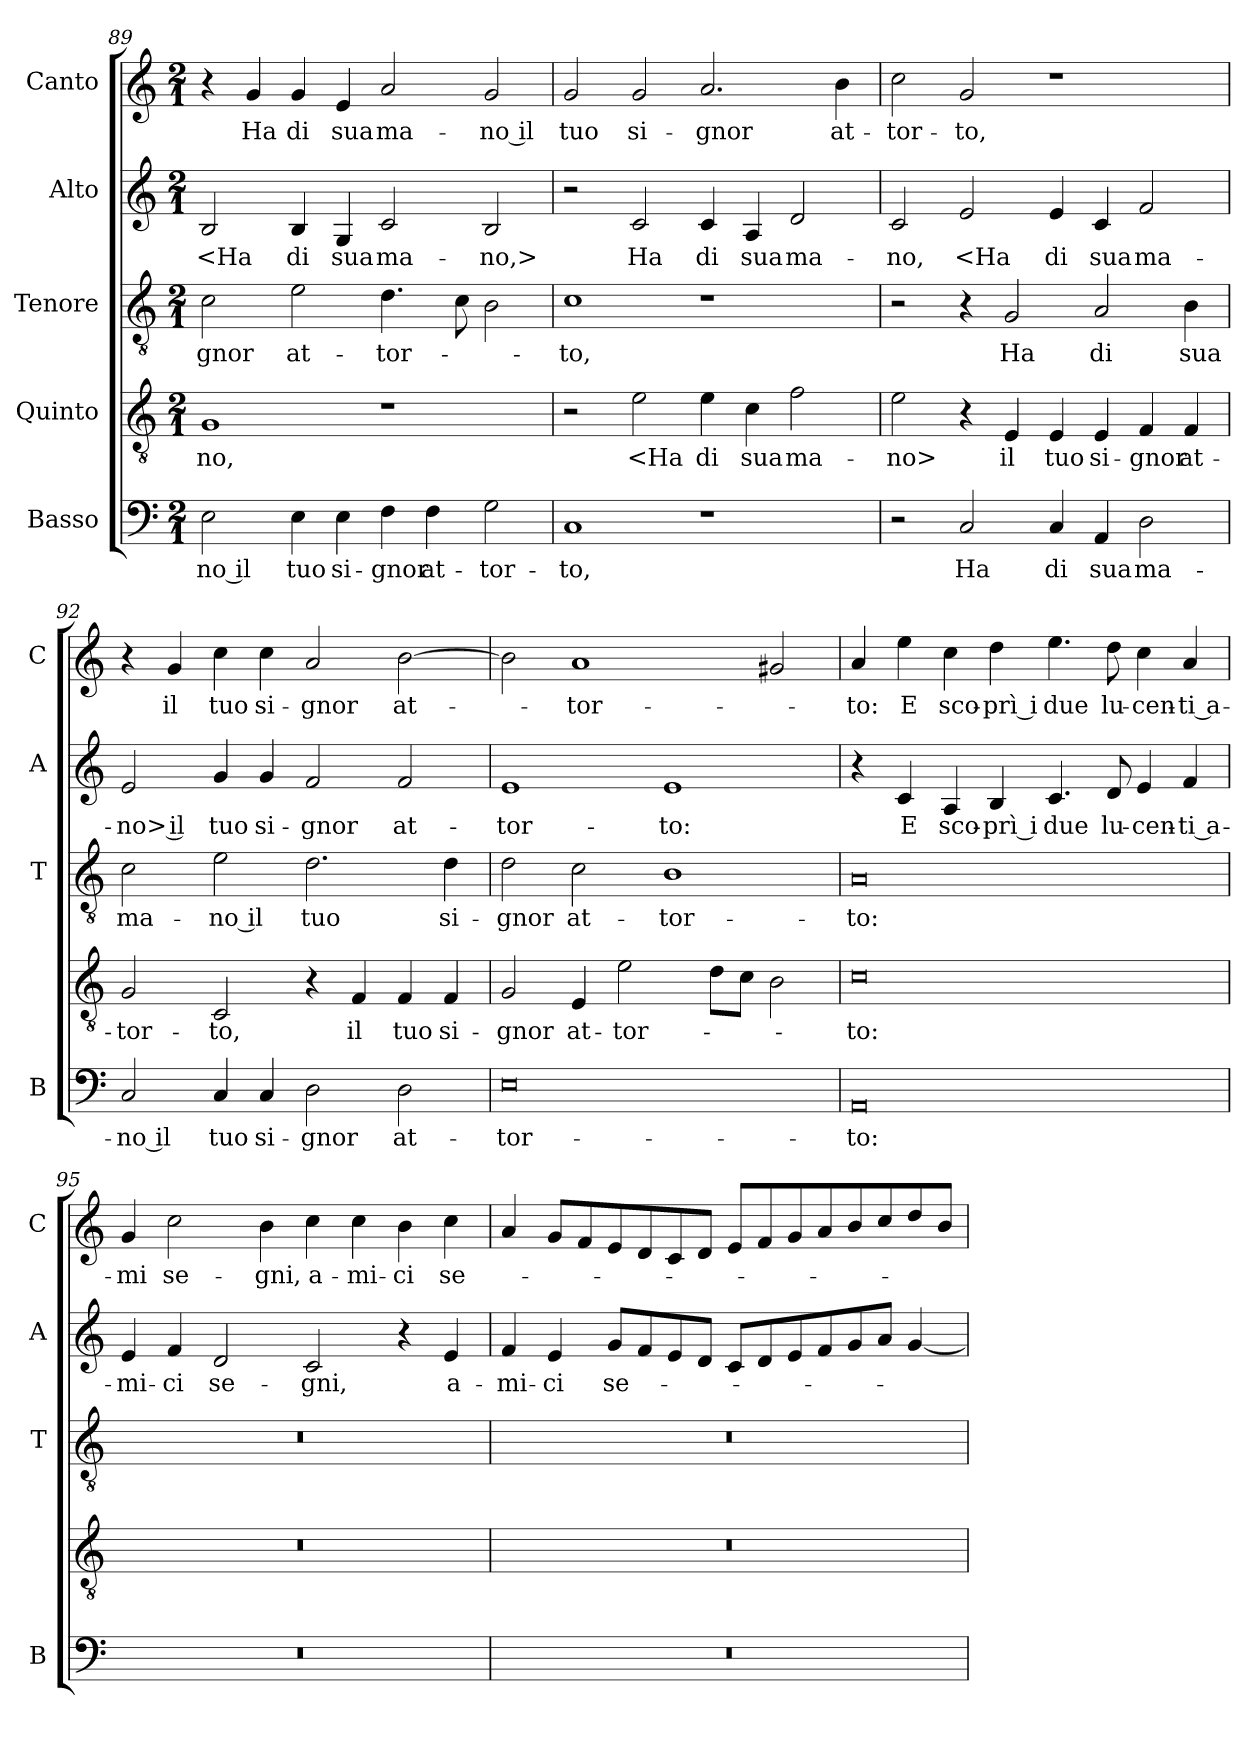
**kern	**text	**kern	**text	**kern	**text	**kern	**text	**kern	**text
*part5	*part5	*part4	*part4	*part3	*part3	*part2	*part2	*part1	*part1
*staff5	*staff5	*staff4	*staff4	*staff3	*staff3	*staff2	*staff2	*staff1	*staff1
*I"Basso	*	*I"Quinto	*	*I"Tenore	*	*I"Alto	*	*I"Canto	*
*I'B	*	*	*	*I'T	*	*I'A	*	*I'C	*
*clefF4	*	*clefGv2	*	*clefGv2	*	*clefG2	*	*clefG2	*
*k[]	*	*k[]	*	*k[]	*	*k[]	*	*k[]	*
*C:	*	*C:	*	*C:	*	*C:	*	*C:	*
*M2/1	*	*M2/1	*	*M2/1	*	*M2/1	*	*M2/1	*
=89	=89	=89	=89	=89	=89	=89	=89	=89	=89
2E	-no il	1G	-no,	2c	-gnor	2B	<Ha	4r	.
.	.	.	.	.	.	.	.	4g	Ha
4E	tuo	.	.	2e	at-	4B	di	4g	di
4E	si-	.	.	.	.	4G	sua	4e	sua
4F	-gnor	1r	.	4.d	-tor-	2c	ma-	2a	ma-
4F	at-	.	.	.	.	.	.	.	.
.	.	.	.	8c	.	.	.	.	.
2G	-tor-	.	.	2B	.	2B	-no,>	2g	-no il
=90	=90	=90	=90	=90	=90	=90	=90	=90	=90
1C	-to,	2r	.	1c	-to,	2r	.	2g	tuo
.	.	2e	<Ha	.	.	2c	Ha	2g	si-
1r	.	4e	di	1r	.	4c	di	2.a	-gnor
.	.	4c	sua	.	.	4A	sua	.	.
.	.	2f	ma-	.	.	2d	ma-	.	.
.	.	.	.	.	.	.	.	4b	at-
=91	=91	=91	=91	=91	=91	=91	=91	=91	=91
2r	.	2e	-no>	2r	.	2c	-no,	2cc	-tor-
2C	Ha	4r	.	4r	.	2e	<Ha	2g	-to,
.	.	4E	il	2G	Ha	.	.	.	.
4C	di	4E	tuo	.	.	4e	di	1r	.
4AA	sua	4E	si-	2A	di	4c	sua	.	.
2D	ma-	4F	-gnor	.	.	2f	ma-	.	.
.	.	4F	at-	4B	sua	.	.	.	.
=92	=92	=92	=92	=92	=92	=92	=92	=92	=92
2C	-no il	2G	-tor-	2c	ma-	2e	-no> il	4r	.
.	.	.	.	.	.	.	.	4g	il
4C	tuo	2C	-to,	2e	-no il	4g	tuo	4cc	tuo
4C	si-	.	.	.	.	4g	si-	4cc	si-
2D	-gnor	4r	.	2.d	tuo	2f	-gnor	2a	-gnor
.	.	4F	il	.	.	.	.	.	.
2D	at-	4F	tuo	.	.	2f	at-	[2b	at-
.	.	4F	si-	4d	si-	.	.	.	.
=93	=93	=93	=93	=93	=93	=93	=93	=93	=93
0E	-tor-	2G	-gnor	2d	-gnor	1e	-tor-	2b]	.
.	.	4E	at-	2c	at-	.	.	1a	-tor-
.	.	2e	-tor-	.	.	.	.	.	.
.	.	.	.	1B	-tor-	1e	-to:	.	.
.	.	8dL	.	.	.	.	.	.	.
.	.	8cJ	.	.	.	.	.	.	.
.	.	2B	.	.	.	.	.	2g#X	.
=94	=94	=94	=94	=94	=94	=94	=94	=94	=94
0AA	-to:	0c	-to:	0A	-to:	4r	.	4a	-to:
.	.	.	.	.	.	4c	E	4ee	E
.	.	.	.	.	.	4A	sco-	4cc	sco-
.	.	.	.	.	.	4B	-prì i	4dd	-prì i
.	.	.	.	.	.	4.c	due	4.ee	due
.	.	.	.	.	.	8d	lu-	8dd	lu-
.	.	.	.	.	.	4e	-cen-	4cc	-cen-
.	.	.	.	.	.	4f	-ti a-	4a	-ti a-
=95	=95	=95	=95	=95	=95	=95	=95	=95	=95
0r	.	0r	.	0r	.	4e	-mi-	4g	-mi
.	.	.	.	.	.	4f	-ci	2cc	se-
.	.	.	.	.	.	2d	se-	.	.
.	.	.	.	.	.	.	.	4b	-gni,
.	.	.	.	.	.	2c	-gni,	4cc	a-
.	.	.	.	.	.	.	.	4cc	-mi-
.	.	.	.	.	.	4r	.	4b	-ci
.	.	.	.	.	.	4e	a-	4cc	se-
=96	=96	=96	=96	=96	=96	=96	=96	=96	=96
0r	.	0r	.	0r	.	4f	-mi-	4a	.
.	.	.	.	.	.	4e	-ci	8gL	.
.	.	.	.	.	.	.	.	8f	.
.	.	.	.	.	.	8gL	se-	8e	.
.	.	.	.	.	.	8f	.	8d	.
.	.	.	.	.	.	8e	.	8c	.
.	.	.	.	.	.	8dJ	.	8dJ	.
.	.	.	.	.	.	8cL	.	8eL	.
.	.	.	.	.	.	8d	.	8f	.
.	.	.	.	.	.	8e	.	8g	.
.	.	.	.	.	.	8f	.	8a	.
.	.	.	.	.	.	8g	.	8b	.
.	.	.	.	.	.	8aJ	.	8cc	.
.	.	.	.	.	.	[4g	.	8dd	.
.	.	.	.	.	.	.	.	8bJ	.
=	=	=	=	=	=	=	=	=	=
*-	*-	*-	*-	*-	*-	*-	*-	*-	*-
